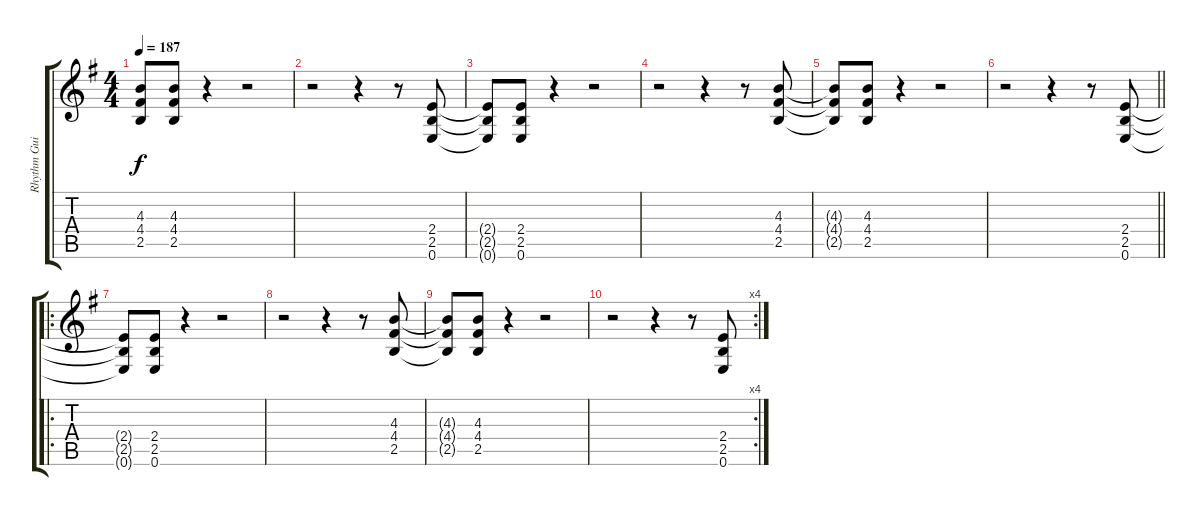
\track ("Rhythm Guitar I" "Rhythm Gui") {instrument distortionguitar}
\staff {score tabs}
\tuning (E4 B3 G3 D3 A2 E2) {hide}
\ts (4 4)
\tempo 187
\clef g2
\ks g
(4.3{t} 4.4{t} 2.5{t}).8{dy f} (4.3 4.4 2.5).8 r.4 r.2 |
r.2 r.4 r.8 (2.4 2.5 0.6).8 |
(2.4{t} 2.5{t} 0.6{t}).8 (2.4 2.5 0.6).8 r.4 r.2 |
r.2 r.4 r.8 (4.3 4.4 2.5).8 |
(4.3{t} 4.4{t} 2.5{t}).8 (4.3 4.4 2.5).8 r.4 r.2 |
\barLineRight lightlight
r.2 r.4 r.8 (2.4 2.5 0.6).8 |
\ro
(2.4{t} 2.5{t} 0.6{t}).8 (2.4 2.5 0.6).8 r.4 r.2 |
r.2 r.4 r.8 (4.3 4.4 2.5).8 |
(4.3{t} 4.4{t} 2.5{t}).8 (4.3 4.4 2.5).8 r.4 r.2 |
\rc 4
r.2 r.4 r.8 (2.4 2.5 0.6).8
